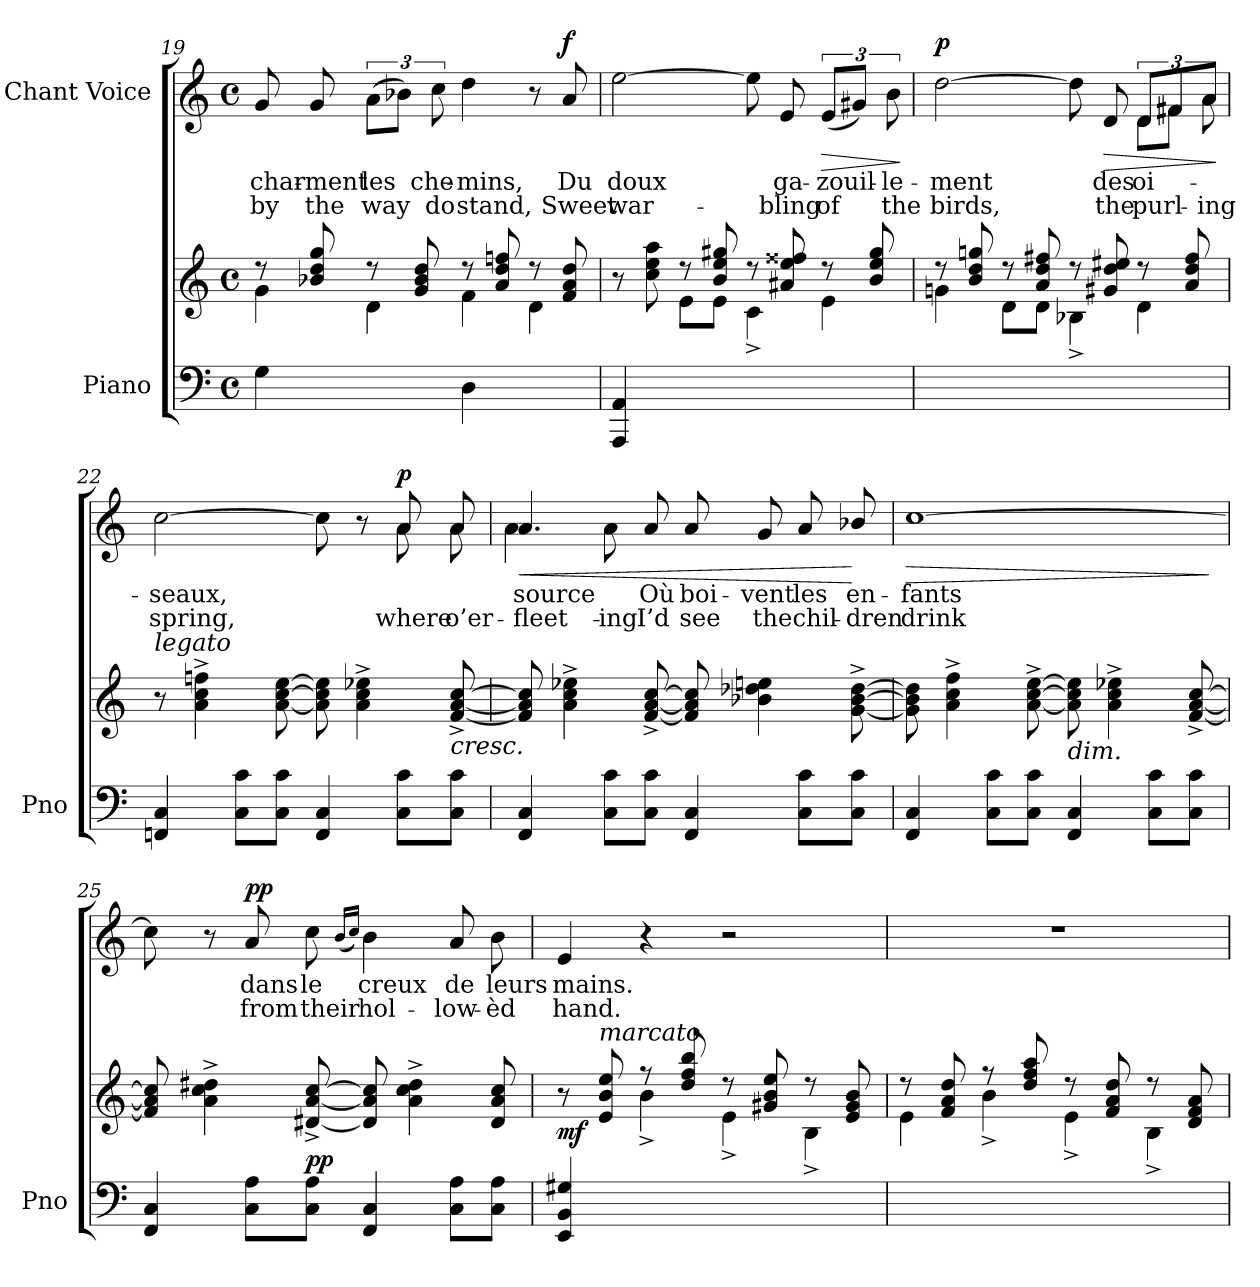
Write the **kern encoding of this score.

**kern	**kern	**dynam	**kern	**text	**text	**dynam
*part2	*part2	*part2	*part1	*part1	*part1	*part1
*staff3	*staff2	*staff2/3	*staff1	*staff1	*staff1	*staff1
*I"Piano	*	*	*I"Chant Voice	*	*	*
*I'Pno	*	*	*	*	*	*
*clefF4	*clefG2	*	*clefG2	*	*	*
*k[]	*k[]	*	*k[]	*	*	*
*M4/4	*M4/4	*	*M4/4	*	*	*
*met(c)	*met(c)	*	*met(c)	*	*	*
=19	=19	=19	=19	=19	=19	=19
*^	*^	*	*	*	*	*
1ryy	4G\	8r	4g\	.	8g/	char-	by	.
.	.	8b-X/ 8dd/ 8gg/	.	.	8g/	-ment	the	.
.	4ryy	8r	4d\	.	(>12a\L	les	way	.
.	.	.	.	.	12b-X\J)	.	.	.
.	.	8g/ 8b-/ 8dd/	.	.	.	.	.	.
.	.	.	.	.	12cc\	che-	do	.
.	4D\	8r	4f\	.	4dd\	-mins,	stand,	.
.	.	8a/ 8dd/ 8ffn/	.	.	.	.	.	.
.	4ryy	8r	4d\	.	8r	.	.	.
!	!	!	!	!	!	!	!	!LO:DY:a
.	.	8f/ 8a/ 8dd/	.	.	8a/	Du	Sweet	f
*v	*v	*	*	*	*	*	*	*
=20	=20	=20	=20	=20	=20	=20	=20
4AAA/ 4AA/	8r	4ryy	.	[2ee\	doux	war-	.
.	8cc\ 8ee\ 8aa\	.	.	.	.	.	.
2.ryy	8r	8e\L	.	.	.	.	.
.	8b/ 8ee/ 8gg#X/	8e\J	.	.	.	.	.
.	8r	4c^\	.	8ee\]	.	.	.
.	8a#X/ 8ee/ 8ff##X/	.	.	8e/	ga-	-bling	.
!	!	!	!	!	!	!	!LO:HP:b
.	8r	4e\	.	(12e/L	-zouil-	of	>
.	.	.	.	12g#X/J)	.	.	.
.	8b/ 8ee/ 8gg#/	.	.	.	.	.	.
.	.	.	.	12b\	-le-	the	.
*	*v	*v	*	*	*	*	*
.	.	.	.	.	.	]
=21	=21	=21	=21	=21	=21	=21
*	*^	*	*^	*	*	*
!	!	!	!	!	!	!	!	!LO:DY:a
1ryy	8r	4gn\	.	[2dd\	2.ryy	-ment	birds,	p
.	8b/ 8dd/ 8ggn/	.	.	.	.	.	.	.
.	8r	8d\L	.	.	.	.	.	.
.	8a/ 8dd/ 8ff#X/	8d\J	.	.	.	.	.	.
.	8r	4B-X^\	.	8dd\]	.	.	.	.
!	!	!	!	!	!	!	!	!LO:HP:b
.	8g#X/ 8dd/ 8ee#X/	.	.	8d/	.	des	the	>
*	*	*	*	*Xtuplet	*tuplet	*	*	*
.	8r	4d\	.	12d/L	12d\L	oi-	purl-	.
.	.	.	.	12f#X/	12f#\J	.	.	.
.	8a/ 8dd/ 8ff#/	.	.	.	.	.	.	.
.	.	.	.	12a/J	12a\	.	-ing	.
*	*v	*v	*	*	*	*	*	*
*	*	*	*v	*v	*	*	*
.	.	.	.	.	.	]
=22	=22	=22	=22	=22	=22	=22
*	*	*	*^	*	*	*
!	!LO:TX:i:t=legato	!	!	!	!	!	!
4FFn/ 4C/	8r	.	[2cc\	2.ryy	-seaux,	spring,	.
.	4a\^ 4cc\^ 4ffn\^	.	.	.	.	.	.
8C\ 8c\L	.	.	.	.	.	.	.
8C\ 8c\J	[8a\ [8cc\ [8ee\	.	.	.	.	.	.
4FF/ 4C/	8a\] 8cc\] 8ee\]	.	8cc\]	.	.	.	.
.	4a\^ 4cc\^ 4ee-X\^	.	8r	.	.	.	.
!	!	!	!	!	!	!	!LO:DY:a
8C\ 8c\L	.	.	8a/	8a	.	where	p
!	!LO:TX:b:i:t=cresc.	!	!	!	!	!	!
8C\ 8c\J	[8f/^> [8a/^> [8cc/^>	.	8a/	8a	.	o’er-	.
=23	=23	=23	=23	=23	=23	=23	=23
!	!	!	!	!	!	!	!LO:HP:b
4FF/ 4C/	8f/] 8a/] 8cc/]	.	4.a/	4a\	source	-fleet-	<
.	4a\^ 4cc\^ 4ee-X\^	.	.	.	.	.	.
8C\ 8c\L	.	.	.	8a\	.	-ing	.
8C\ 8c\J	[8f/^> [8a/^> [8cc/^>	.	8a/	8ryy	Où	I’d	.
4FF/ 4C/	8f/] 8a/] 8cc/]	.	8a/	2ryy	boi-	see	.
.	4b-X\ 4dd-X\ 4een\	.	8g/	.	-vent	the	.
8C\ 8c\L	.	.	8a/	.	les	chil-	.
8C\ 8c\J	[8g\^ [8b-\^ [8dd-\^	.	8b-X/	.	en-	-dren	[
*	*	*	*v	*v	*	*	*
=24	=24	=24	=24	=24	=24	=24
!	!	!	!	!	!	!LO:HP:b
4FF/ 4C/	8g\] 8b-\] 8dd-\]	.	[1cc	-fants	drink	>
.	4a\^ 4cc\^ 4ff\^	.	.	.	.	.
8C\ 8c\L	.	.	.	.	.	.
8C\ 8c\J	[8a\^> [8cc\^> [8ee\^>	.	.	.	.	.
!	!LO:TX:b:i:t=dim.	!	!	!	!	!
4FF/ 4C/	8a\] 8cc\] 8ee\]	.	.	.	.	.
.	4a\^ 4cc\^ 4ee-X\^	.	.	.	.	.
8C\ 8c\L	.	.	.	.	.	.
8C\ 8c\J	[8f/^> [8a/^> [8cc/^>	.	.	.	.	.
.	.	.	.	.	.	]
=25	=25	=25	=25	=25	=25	=25
4FF/ 4C/	8f/] 8a/] 8cc/]	.	8cc\]	.	.	.
.	4a\^ 4cc\^ 4dd#X\^	.	8r	.	.	.
!	!	!	!	!	!	!LO:DY:a
8C\ 8A\L	.	.	8a/	dans	from	pp
!	!	!LO:DY:a=2	!	!	!	!
8C\ 8A\J	[8d#X/^< [8a/^< [8cc/^<	pp	8cc\	le	their	.
.	.	.	(16qb/LL	.	.	.
.	.	.	16qcc/JJ)	.	.	.
4FF/ 4C/	8d#/] 8a/] 8cc/]	.	4b\	creux	hol-	.
.	4a\^ 4cc\^ 4dd#\^	.	.	.	.	.
8C\ 8A\L	.	.	8a/	de	-low-	.
8C\ 8A\J	8d#/ 8a/ 8cc/	.	8b\	leurs	-èd	.
=26	=26	=26	=26	=26	=26	=26
*	*^	*	*	*	*	*
!	!	!	!LO:DY:b	!	!	!	!
4EE/ 4BB/ 4G#X/	8r	4ryy	mf	4e/	mains.	hand.	.
!	!LO:TX:i:t=marcato	!	!	!	!	!	!
.	8e/ 8b/ 8ee/	.	.	.	.	.	.
2.ryy	8r	4b^\	.	4r	.	.	.
.	8dd/ 8ff/ 8bb/	.	.	.	.	.	.
.	8r	4e^\	.	2r	.	.	.
.	8g#X/ 8b/ 8ee/	.	.	.	.	.	.
.	8r	4B^\	.	.	.	.	.
.	8e/ 8g#/ 8b/	.	.	.	.	.	.
=27	=27	=27	=27	=27	=27	=27	=27
1ryy	8r	4e\	.	1r	.	.	.
.	8f/ 8a/ 8dd/	.	.	.	.	.	.
.	8r	4b^\	.	.	.	.	.
.	8dd/ 8ff/ 8aa/	.	.	.	.	.	.
.	8r	4e^\	.	.	.	.	.
.	8f/ 8a/ 8dd/	.	.	.	.	.	.
.	8r	4B^\	.	.	.	.	.
.	8d/ 8f/ 8a/	.	.	.	.	.	.
*	*v	*v	*	*	*	*	*
=	=	=	=	=	=	=
*-	*-	*-	*-	*-	*-	*-
